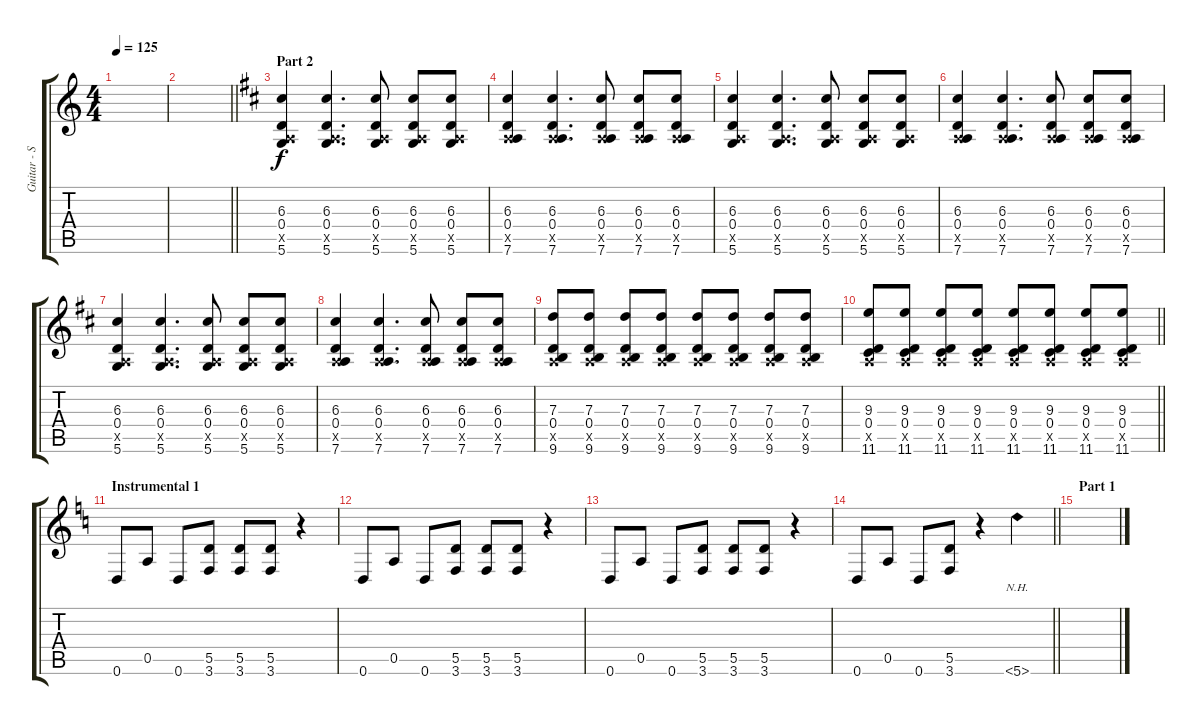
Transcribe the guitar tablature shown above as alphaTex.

\track ("Guitar - Simon Neil" "Guitar - S") {instrument electricguitarclean}
\staff {score tabs}
\tuning (E4 B3 G3 D3 A2 D2) {hide}
\ts (4 4)
\tempo 125
\clef g2
\ks c
|
\barLineRight lightlight
|
\section ("" "Part 2")
\ks d
(6.3 0.4 0.5{x} 5.6).4 (6.3 0.4 0.5{x} 5.6).4{d} (6.3 0.4 0.5{x} 5.6).8 (6.3 0.4 0.5{x} 5.6).8 (6.3 0.4 0.5{x} 5.6).8 |
(6.3 0.4 0.5{x} 7.6).4 (6.3 0.4 0.5{x} 7.6).4{d} (6.3 0.4 0.5{x} 7.6).8 (6.3 0.4 0.5{x} 7.6).8 (6.3 0.4 0.5{x} 7.6).8 |
(6.3 0.4 0.5{x} 5.6).4 (6.3 0.4 0.5{x} 5.6).4{d} (6.3 0.4 0.5{x} 5.6).8 (6.3 0.4 0.5{x} 5.6).8 (6.3 0.4 0.5{x} 5.6).8 |
(6.3 0.4 0.5{x} 7.6).4 (6.3 0.4 0.5{x} 7.6).4{d} (6.3 0.4 0.5{x} 7.6).8 (6.3 0.4 0.5{x} 7.6).8 (6.3 0.4 0.5{x} 7.6).8 |
(6.3 0.4 0.5{x} 5.6).4 (6.3 0.4 0.5{x} 5.6).4{d} (6.3 0.4 0.5{x} 5.6).8 (6.3 0.4 0.5{x} 5.6).8 (6.3 0.4 0.5{x} 5.6).8 |
(6.3 0.4 0.5{x} 7.6).4 (6.3 0.4 0.5{x} 7.6).4{d} (6.3 0.4 0.5{x} 7.6).8 (6.3 0.4 0.5{x} 7.6).8 (6.3 0.4 0.5{x} 7.6).8 |
(7.3 0.4 0.5{x} 9.6).8 (7.3 0.4 0.5{x} 9.6).8 (7.3 0.4 0.5{x} 9.6).8 (7.3 0.4 0.5{x} 9.6).8 (7.3 0.4 0.5{x} 9.6).8 (7.3 0.4 0.5{x} 9.6).8 (7.3 0.4 0.5{x} 9.6).8 (7.3 0.4 0.5{x} 9.6).8 |
\barLineRight lightlight
(9.3 0.4 0.5{x} 11.6).8 (9.3 0.4 0.5{x} 11.6).8 (9.3 0.4 0.5{x} 11.6).8 (9.3 0.4 0.5{x} 11.6).8 (9.3 0.4 0.5{x} 11.6).8 (9.3 0.4 0.5{x} 11.6).8 (9.3 0.4 0.5{x} 11.6).8 (9.3 0.4 0.5{x} 11.6).8 |
\section ("" "Instrumental 1")
\ks c
0.6.8 0.5.8 0.6.8 (5.5 3.6).8 (5.5 3.6).8 (5.5 3.6).8 r.4 |
0.6.8 0.5.8 0.6.8 (5.5 3.6).8 (5.5 3.6).8 (5.5 3.6).8 r.4 |
0.6.8 0.5.8 0.6.8 (5.5 3.6).8 (5.5 3.6).8 (5.5 3.6).8 r.4 |
\barLineRight lightlight
0.6.8 0.5.8 0.6.8 (5.5 3.6).8 r.4 5.6{nh}.4 |
\section ("" "Part 1")
